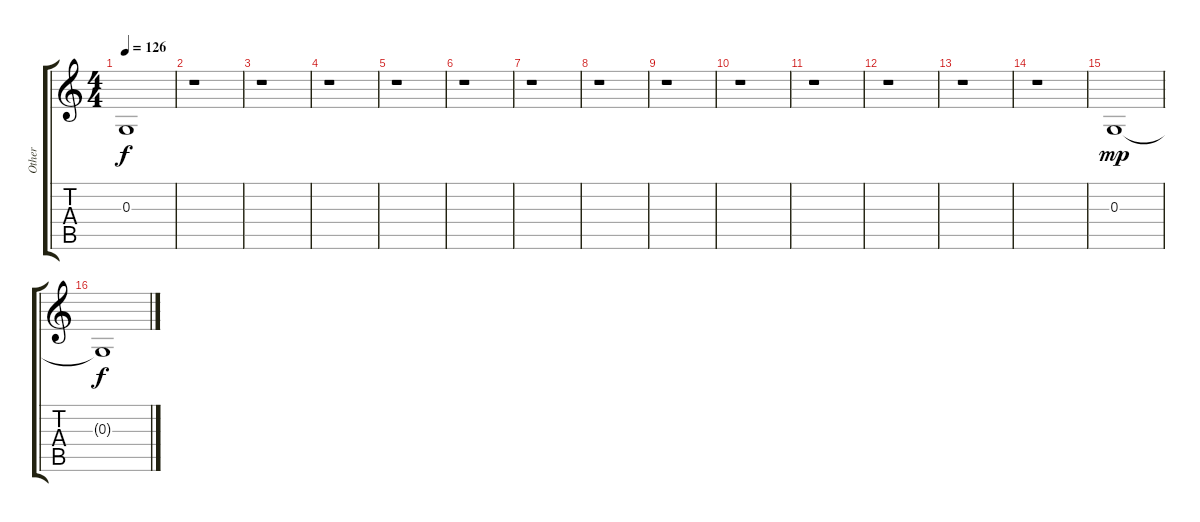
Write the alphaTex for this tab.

\track ("Other" "Other") {instrument seashore}
\staff {score tabs}
\tuning (E4 B3 G3 D3 A2 E2) {hide}
\ts (4 4)
\tempo 126
\clef g2
\ks c
0.3{t}.1{dy f} |
r.1 |
r.1 |
r.1 |
r.1 |
r.1 |
r.1 |
r.1 |
r.1 |
r.1 |
r.1 |
r.1 |
r.1 |
r.1 |
0.3.1{dy mp} |
0.3{t}.1{dy f}
